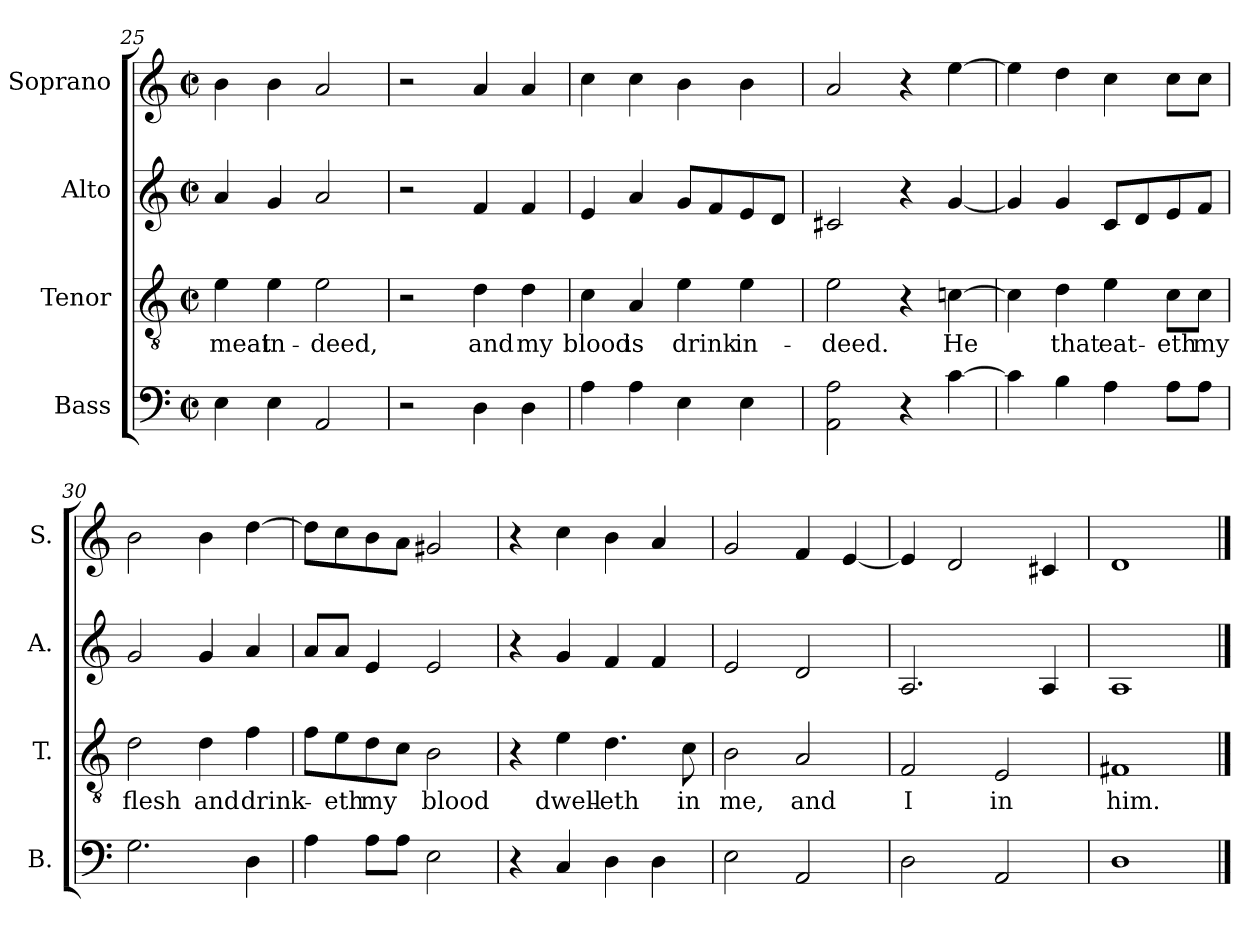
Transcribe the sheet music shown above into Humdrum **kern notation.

**kern	**kern	**text	**kern	**kern
*part4	*part3	*part3	*part2	*part1
*staff4	*staff3	*staff3	*staff2	*staff1
*I"Bass	*I"Tenor	*	*I"Alto	*I"Soprano
*I'B.	*I'T.	*	*I'A.	*I'S.
*clefF4	*clefGv2	*	*clefG2	*clefG2
*k[]	*k[]	*	*k[]	*k[]
*M2/2	*M2/2	*	*M2/2	*M2/2
*met(c|)	*met(c|)	*	*met(c|)	*met(c|)
=25	=25	=25	=25	=25
!	!	!LO:LY:b	!	!
4E\	4e\	meat	4a/	4b\
!	!	!LO:LY:b	!	!
4E\	4e\	in-	4g/	4b\
!	!	!LO:LY:b	!	!
2AA/	2e\	-deed,	2a/	2a/
=26	=26	=26	=26	=26
2r	2r	.	2r	2r
!	!	!LO:LY:b	!	!
4D\	4d\	and	4f/	4a/
!	!	!LO:LY:b	!	!
4D\	4d\	my	4f/	4a/
=27	=27	=27	=27	=27
!	!	!LO:LY:b	!	!
4A\	4c\	blood	4e/	4cc\
!	!	!LO:LY:b	!	!
4A\	4A/	is	4a/	4cc\
!	!	!LO:LY:b	!	!
4E\	4e\	drink	8g/L	4b\
.	.	.	8f/	.
!	!	!LO:LY:b	!	!
4E\	4e\	in-	8e/	4b\
.	.	.	8d/J	.
=28	=28	=28	=28	=28
!	!	!LO:LY:b	!	!
2AA\ 2A\	2e\	-deed.	2c#X/	2a/
4r	4r	.	4r	4r
!	!	!LO:LY:b	!	!
[4c\	[4cn\	He	[4g/	[4ee\
=29	=29	=29	=29	=29
4c\]	4cn\]	.	4g/]	4ee\]
!	!	!LO:LY:b	!	!
4B\	4d\	that	4g/	4dd\
!	!	!LO:LY:b	!	!
4A\	4e\	eat-	8c/L	4cc\
.	.	.	8d/	.
!	!	!LO:LY:b	!	!
8A\L	8c\L	-eth	8e/	8cc\L
!	!	!LO:LY:b	!	!
8A\J	8c\J	my	8f/J	8cc\J
!!LO:LB:g=z
=30	=30	=30	=30	=30
!	!	!LO:LY:b	!	!
2.G\	2d\	flesh	2g/	2b\
!	!	!LO:LY:b	!	!
.	4d\	and	4g/	4b\
!	!	!LO:LY:b	!	!
4D\	4f\	drink-	4a/	[4dd\
=31	=31	=31	=31	=31
4A\	8f\L	.	8a/L	8dd\L]
!	!	!LO:LY:b	!	!
.	8e\	-eth	8a/J	8cc\
!	!	!LO:LY:b	!	!
8A\L	8d\	my	4e/	8b\
8A\J	8c\J	.	.	8a\J
!	!	!LO:LY:b	!	!
2E\	2B\	blood	2e/	2g#X/
=32	=32	=32	=32	=32
4r	4r	.	4r	4r
!	!	!LO:LY:b	!	!
4C/	4e\	dwell-	4g/	4cc\
!	!	!LO:LY:b	!	!
4D\	4.d\	-eth	4f/	4b\
4D\	.	.	4f/	4a/
!	!	!LO:LY:b	!	!
.	8c\	in	.	.
=33	=33	=33	=33	=33
!	!	!LO:LY:b	!	!
2E\	2B\	me,	2e/	2g/
!	!	!LO:LY:b	!	!
2AA/	2A/	and	2d/	4f/
.	.	.	.	[4e/
=34	=34	=34	=34	=34
!	!	!LO:LY:b	!	!
2D\	2F/	I	2.A/	4e/]
.	.	.	.	2d/
!	!	!LO:LY:b	!	!
2AA/	2E/	in	.	.
.	.	.	4A/	4c#X/
=35	=35	=35	=35	=35
!	!	!LO:LY:b	!	!
1D	1F#X	him.	1A	1d
==	==	==	==	==
*-	*-	*-	*-	*-
